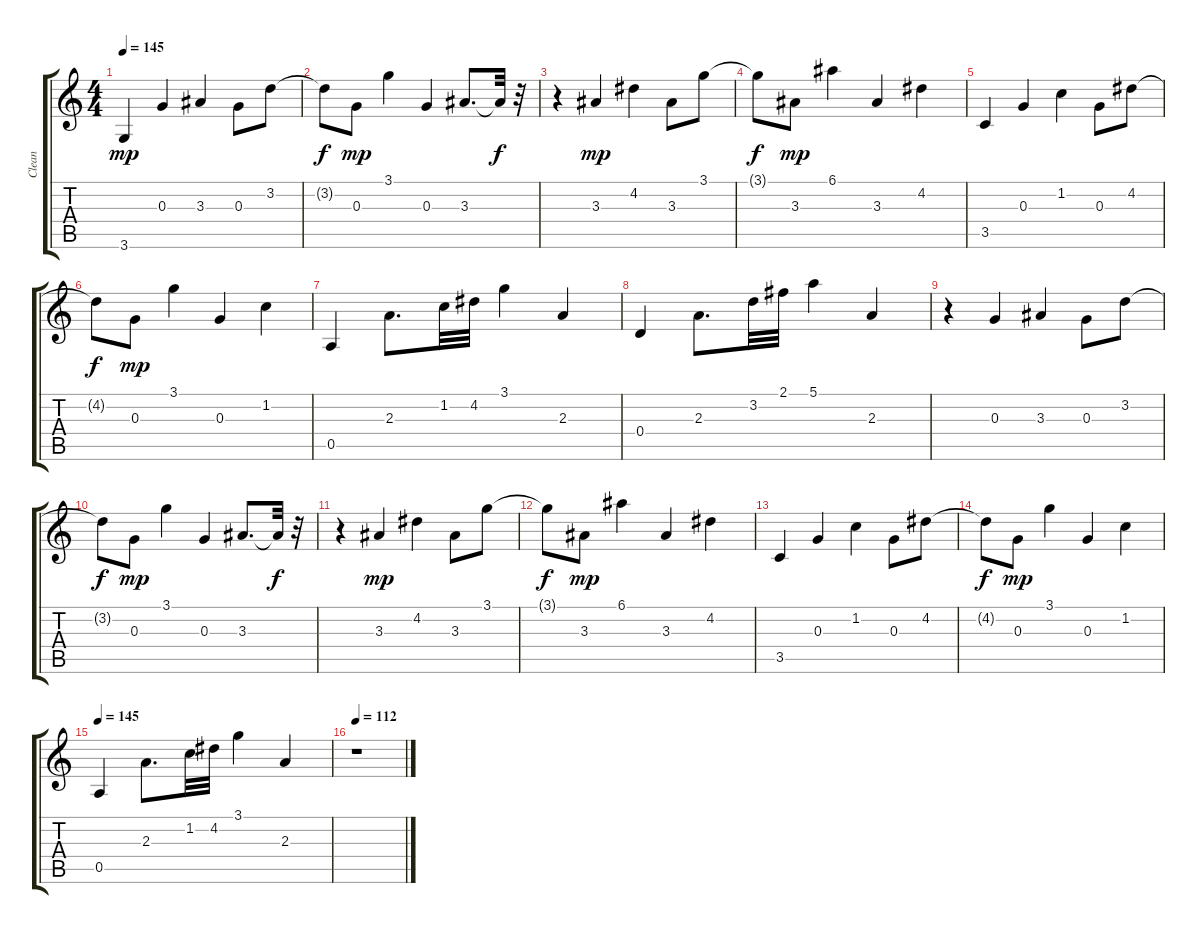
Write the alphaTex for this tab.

\track ("Clean" "Clean") {instrument electricguitarclean}
\staff {score tabs}
\tuning (E4 B3 G3 D3 A2 E2) {hide}
\ts (4 4)
\tempo 145
\clef g2
\ks c
3.6.4{dy mp} 0.3.4 3.3.4 0.3.8 3.2.8 |
3.2{t}.8{dy f} 0.3.8{dy mp} 3.1.4 0.3.4 3.3.8{d} 3.3{t}.32{dy f} r.32 |
r.4 3.3.4{dy mp} 4.2.4 3.3.8 3.1.8 |
3.1{t}.8{dy f} 3.3.8{dy mp} 6.1.4 3.3.4 4.2.4 |
3.5.4 0.3.4 1.2.4 0.3.8 4.2.8 |
4.2{t}.8{dy f} 0.3.8{dy mp} 3.1.4 0.3.4 1.2.4 |
0.5.4 2.3.8{d} 1.2.32 4.2.32 3.1.4 2.3.4 |
0.4.4 2.3.8{d} 3.2.32 2.1.32 5.1.4 2.3.4 |
r.4 0.3.4 3.3.4 0.3.8 3.2.8 |
3.2{t}.8{dy f} 0.3.8{dy mp} 3.1.4 0.3.4 3.3.8{d} 3.3{t}.32{dy f} r.32 |
r.4 3.3.4{dy mp} 4.2.4 3.3.8 3.1.8 |
3.1{t}.8{dy f} 3.3.8{dy mp} 6.1.4 3.3.4 4.2.4 |
3.5.4 0.3.4 1.2.4 0.3.8 4.2.8 |
4.2{t}.8{dy f} 0.3.8{dy mp} 3.1.4 0.3.4 1.2.4 |
\tempo 145
0.5.4 2.3.8{d} 1.2.32 4.2.32 3.1.4 2.3.4 |
\tempo 112
r.1
